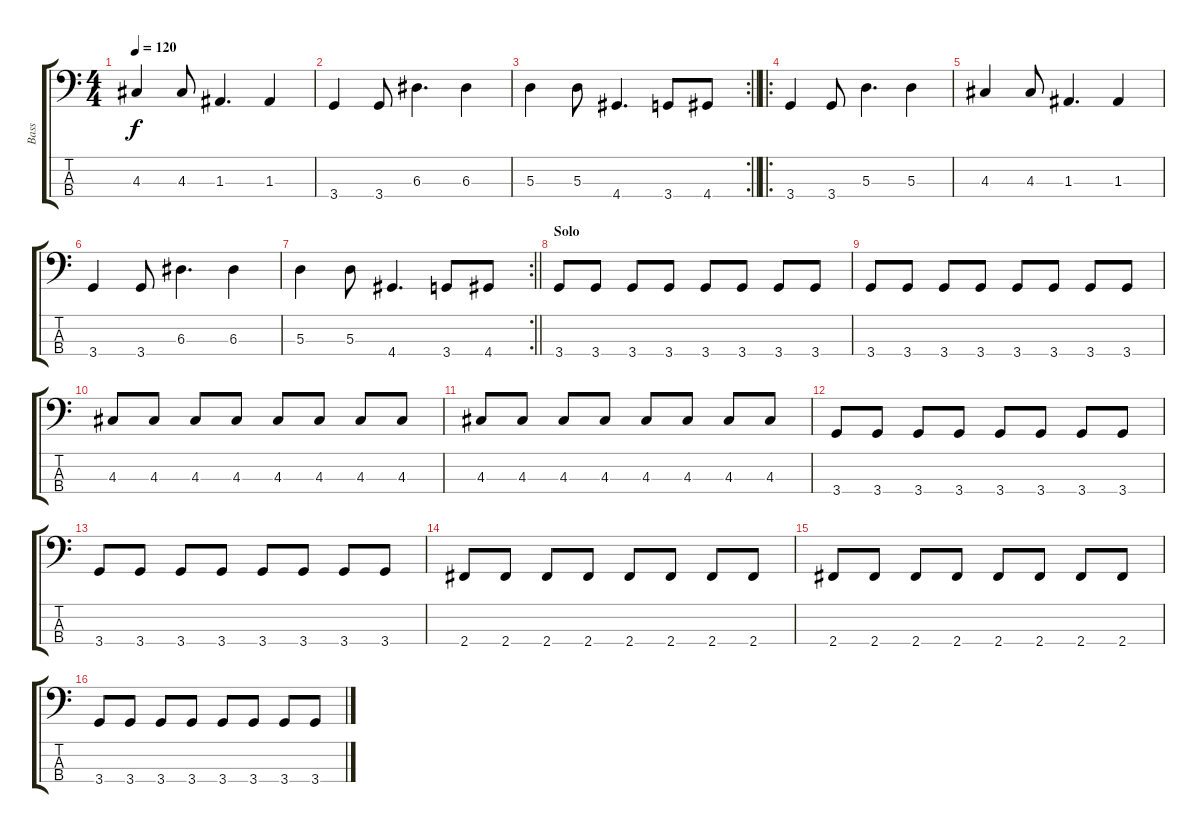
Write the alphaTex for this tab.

\track ("Bass" "Bass") {instrument electricbassfinger}
\staff {score tabs}
\tuning (G2 D2 A1 E1) {hide}
\ts (4 4)
\tempo 120
\clef f4
\ks c
4.3.4{dy f} 4.3.8 1.3.4{d} 1.3.4 |
3.4.4 3.4.8 6.3.4{d} 6.3.4 |
\rc 2
\barLineRight lightlight
5.3.4 5.3.8 4.4.4{d} 3.4.8 4.4.8 |
\ro
3.4.4 3.4.8 5.3.4{d} 5.3.4 |
4.3.4 4.3.8 1.3.4{d} 1.3.4 |
3.4.4 3.4.8 6.3.4{d} 6.3.4 |
\rc 2
\barLineRight lightlight
5.3.4 5.3.8 4.4.4{d} 3.4.8 4.4.8 |
\section ("" "Solo")
3.4.8 3.4.8 3.4.8 3.4.8 3.4.8 3.4.8 3.4.8 3.4.8 |
3.4.8 3.4.8 3.4.8 3.4.8 3.4.8 3.4.8 3.4.8 3.4.8 |
4.3.8 4.3.8 4.3.8 4.3.8 4.3.8 4.3.8 4.3.8 4.3.8 |
4.3.8 4.3.8 4.3.8 4.3.8 4.3.8 4.3.8 4.3.8 4.3.8 |
3.4.8 3.4.8 3.4.8 3.4.8 3.4.8 3.4.8 3.4.8 3.4.8 |
3.4.8 3.4.8 3.4.8 3.4.8 3.4.8 3.4.8 3.4.8 3.4.8 |
2.4.8 2.4.8 2.4.8 2.4.8 2.4.8 2.4.8 2.4.8 2.4.8 |
2.4.8 2.4.8 2.4.8 2.4.8 2.4.8 2.4.8 2.4.8 2.4.8 |
3.4.8 3.4.8 3.4.8 3.4.8 3.4.8 3.4.8 3.4.8 3.4.8
